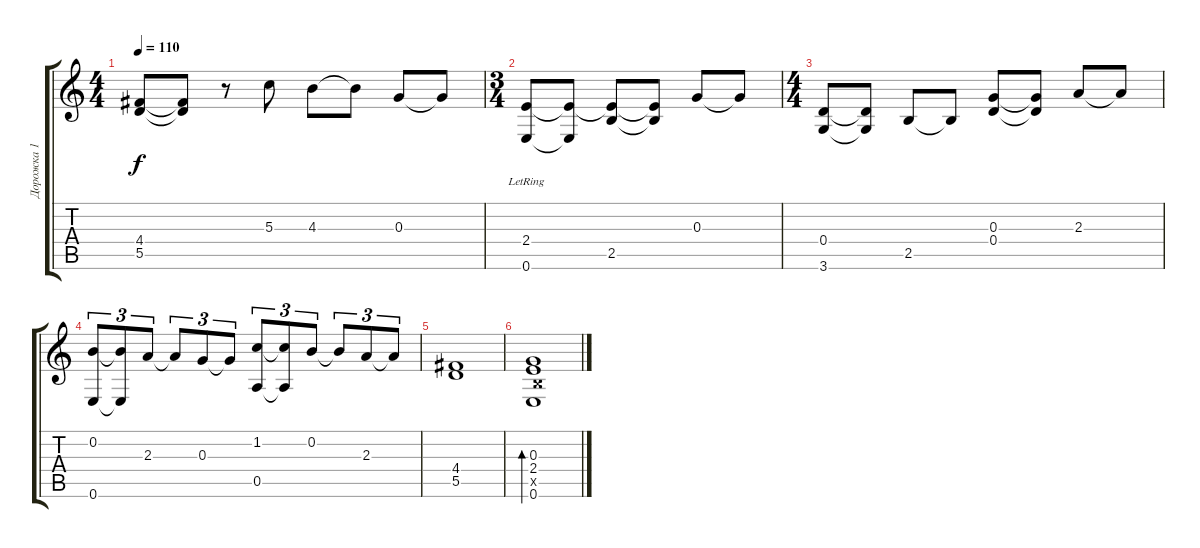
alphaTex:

\track ("Дорожка 1" "Дорожка 1") {instrument acousticguitarsteel}
\staff {score tabs}
\tuning (E4 B3 G3 D3 A2 E2) {hide}
\ts (4 4)
\tempo 110
\clef g2
\ks c
(4.4 5.5).8{dy f} (4.4{t} 5.5{t}).8 r.8 5.3.8 4.3.8 4.3{t}.8 0.3.8 0.3{t}.8 |
\ts (3 4)
(2.4{lr} 0.6{lr}).8 (2.4{t} 0.6{t}).8 (2.4{t} 2.5).8 (2.4{t} 2.5{t}).8 0.3.8 0.3{t}.8 |
\ts (4 4)
(0.4 3.6).8 (0.4{t} 3.6{t}).8 2.5.8 2.5{t}.8 (0.3 0.4).8 (0.3{t} 0.4{t}).8 2.3.8 2.3{t}.8 |
(0.2 0.6).8{tu (3 2)} (0.2{t} 0.6{t}).8{tu (3 2)} 2.3.8{tu (3 2)} 2.3{t}.8{tu (3 2)} 0.3.8{tu (3 2)} 0.3{t}.8{tu (3 2)} (1.2 0.5).8{tu (3 2)} (1.2{t} 0.5{t}).8{tu (3 2)} 0.2.8{tu (3 2)} 0.2{t}.8{tu (3 2)} 2.3.8{tu (3 2)} 2.3{t}.8{tu (3 2)} |
(4.4 5.5).1 |
(0.3 2.4 2.5{x} 0.6).1{bd 240}
